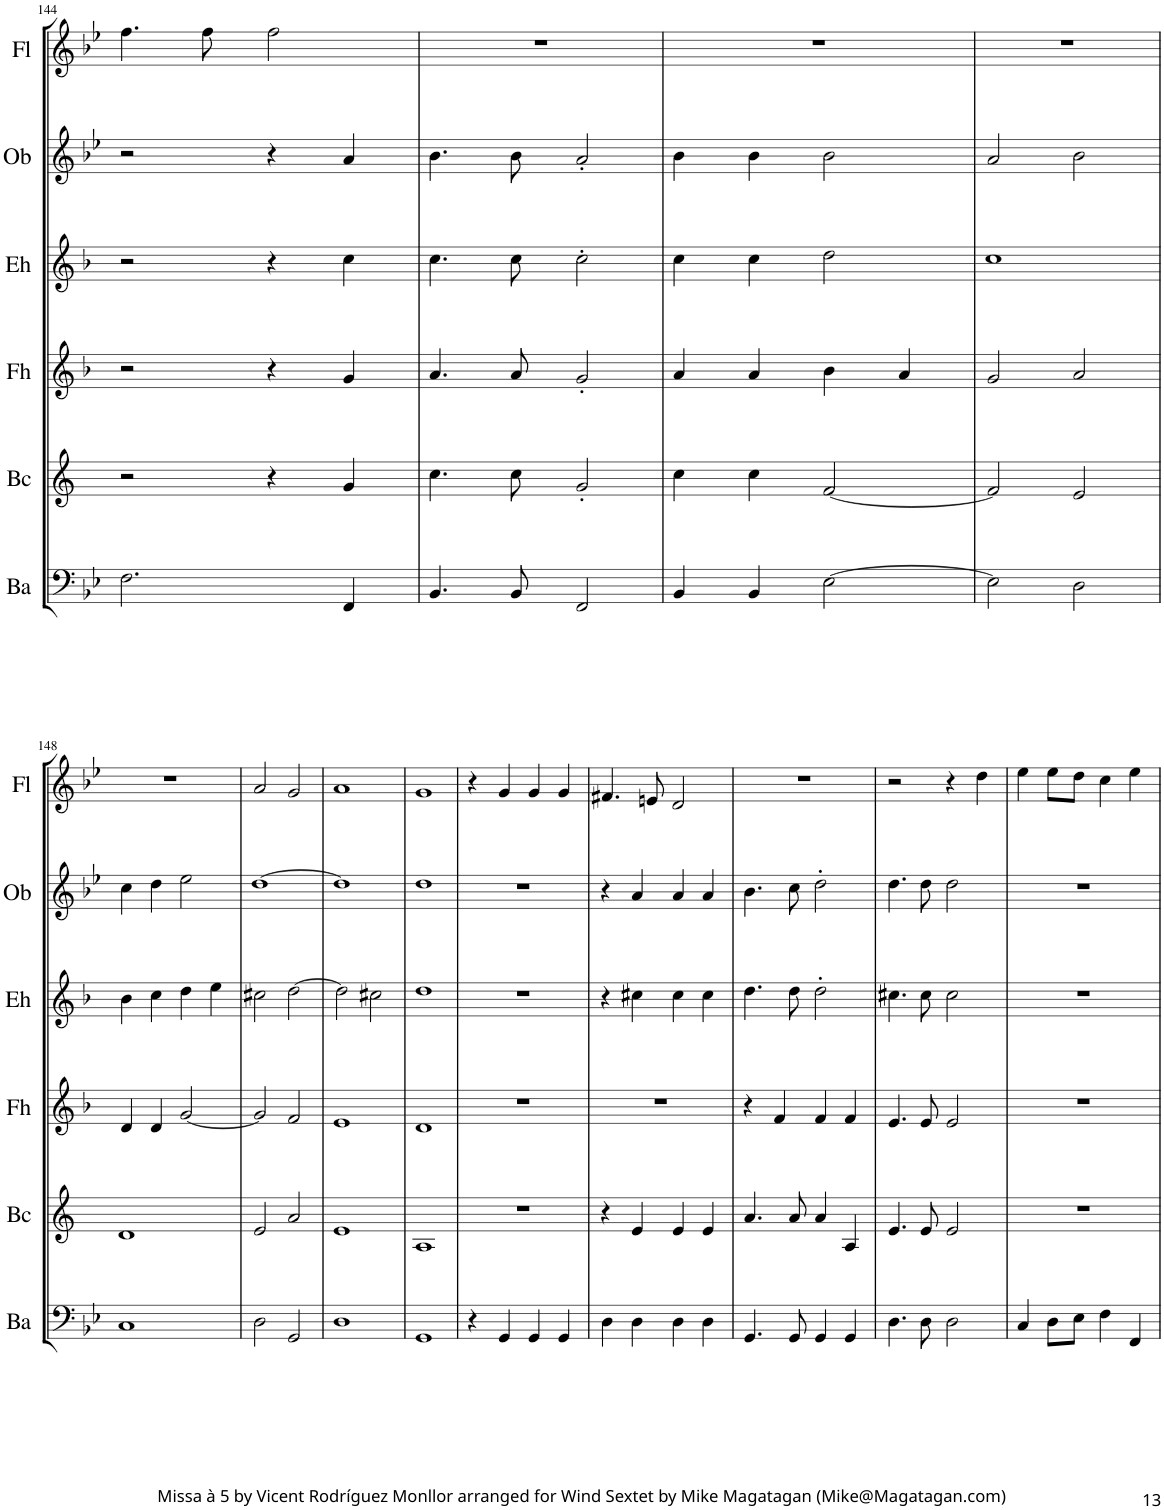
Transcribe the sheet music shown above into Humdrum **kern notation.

**kern	**kern	**kern	**kern	**kern	**kern
*part6	*part5	*part4	*part3	*part2	*part1
*staff6	*staff5	*staff4	*staff3	*staff2	*staff1
*I"Bassoon	*I"Bass Clarinet	*I"Horn in F	*I"English Horn	*I"Oboe	*I"Flute
*I'Ba	*I'Bc	*	*I'Eh	*I'Ob	*I'Fl
!!LO:PB:g=z
*clefF4	*clefG2	*clefG2	*clefG2	*clefG2	*clefG2
*	*Trd8c14	*Trd4c7	*Trd4c7	*	*
*k[b-e-]	*k[]	*k[b-]	*k[b-]	*k[b-e-]	*k[b-e-]
*M4/4	*M4/4	*M4/4	*M4/4	*M4/4	*M4/4
*met(c)	*met(c)	*met(c)	*met(c)	*met(c)	*met(c)
=144	=144	=144	=144	=144	=144
2.F\	2r	2r	2r	2r	4.ff\
.	.	.	.	.	8ff\
.	4r	4r	4r	4r	2ff\
4FF/	4g/	4g/	4cc\	4a/	.
=145	=145	=145	=145	=145	=145
4.BB-/	4.cc\	4.a/	4.cc\	4.b-\	1r
8BB-/	8cc\	8a/	8cc\	8b-\	.
2FF/	2g'/	2g'/	2cc'\	2a'/	.
=146	=146	=146	=146	=146	=146
4BB-/	4cc\	4a/	4cc\	4b-\	1r
4BB-/	4cc\	4a/	4cc\	4b-\	.
[2E-\	[2f/	4b-\	2dd\	2b-\	.
.	.	4a/	.	.	.
=147	=147	=147	=147	=147	=147
2E-\]	2f/]	2g/	1cc	2a/	1r
2D\	2e/	2a/	.	2b-\	.
!!LO:LB:g=z
=148	=148	=148	=148	=148	=148
1C	1d	4d/	4b-\	4cc\	1r
.	.	4d/	4cc\	4dd\	.
.	.	[2g/	4dd\	2ee-\	.
.	.	.	4ee\	.	.
=149	=149	=149	=149	=149	=149
2D\	2e/	2g/]	2cc#X\	[1dd	2a/
2GG/	2a/	2f/	[2dd\	.	2g/
=150	=150	=150	=150	=150	=150
1D	1e	1e	2dd\]	1dd]	1a
.	.	.	2cc#X\	.	.
=151	=151	=151	=151	=151	=151
1GG	1A	1d	1dd	1dd	1g
=152	=152	=152	=152	=152	=152
4r	1r	1r	1r	1r	4r
4GG/	.	.	.	.	4g/
4GG/	.	.	.	.	4g/
4GG/	.	.	.	.	4g/
=153	=153	=153	=153	=153	=153
4D\	4r	1r	4r	4r	4.f#X/
4D\	4e/	.	4cc#X\	4a/	.
.	.	.	.	.	8en/
4D\	4e/	.	4cc#\	4a/	2d/
4D\	4e/	.	4cc#\	4a/	.
=154	=154	=154	=154	=154	=154
4.GG/	4.a/	4r	4.dd\	4.b-\	1r
.	.	4f/	.	.	.
8GG/	8a/	.	8dd\	8cc\	.
4GG/	4a/	4f/	2dd'\	2dd'\	.
4GG/	4A/	4f/	.	.	.
=155	=155	=155	=155	=155	=155
4.D\	4.e/	4.e/	4.cc#X\	4.dd\	2r
8D\	8e/	8e/	8cc#\	8dd\	.
2D\	2e/	2e/	2cc#\	2dd\	4r
.	.	.	.	.	4dd\
=156	=156	=156	=156	=156	=156
4C/	1r	1r	1r	1r	4ee-\
8D\L	.	.	.	.	8ee-\L
8E-\J	.	.	.	.	8dd\J
4F\	.	.	.	.	4cc\
4FF/	.	.	.	.	4ee-\
=	=	=	=	=	=
*-	*-	*-	*-	*-	*-
